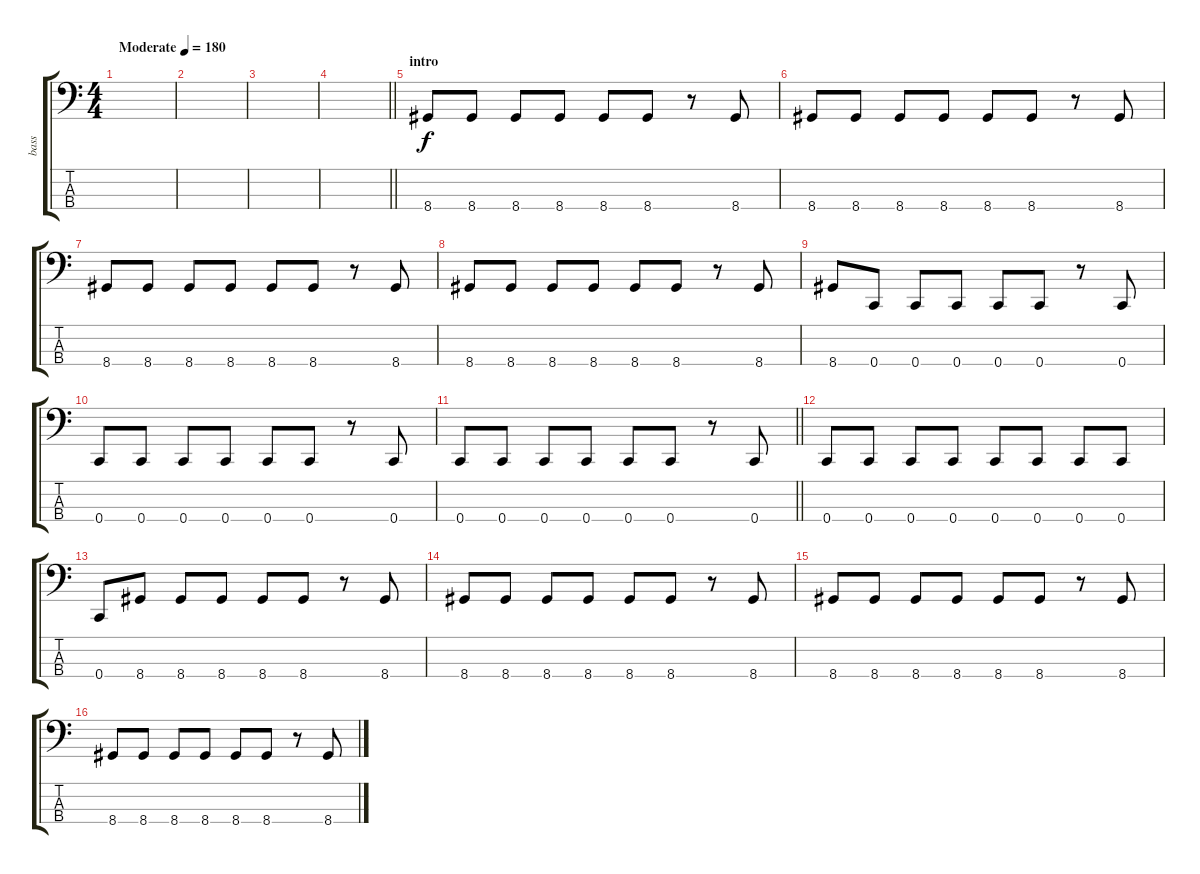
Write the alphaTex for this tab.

\track ("bass" "bass") {instrument electricbasspick}
\staff {score tabs}
\tuning (F2 C2 G1 C1) {hide}
\ts (4 4)
\tempo (180 "Moderate")
\clef f4
\ks c
|
|
|
\barLineRight lightlight
|
\section ("" "intro")
8.4.8 8.4.8 8.4.8 8.4.8 8.4.8 8.4.8 r.8 8.4.8 |
8.4.8 8.4.8 8.4.8 8.4.8 8.4.8 8.4.8 r.8 8.4.8 |
8.4.8 8.4.8 8.4.8 8.4.8 8.4.8 8.4.8 r.8 8.4.8 |
8.4.8 8.4.8 8.4.8 8.4.8 8.4.8 8.4.8 r.8 8.4.8 |
8.4.8 0.4.8 0.4.8 0.4.8 0.4.8 0.4.8 r.8 0.4.8 |
0.4.8 0.4.8 0.4.8 0.4.8 0.4.8 0.4.8 r.8 0.4.8 |
\barLineRight lightlight
0.4.8 0.4.8 0.4.8 0.4.8 0.4.8 0.4.8 r.8 0.4.8 |
0.4.8 0.4.8 0.4.8 0.4.8 0.4.8 0.4.8 0.4.8 0.4.8 |
0.4.8 8.4.8 8.4.8 8.4.8 8.4.8 8.4.8 r.8 8.4.8 |
8.4.8 8.4.8 8.4.8 8.4.8 8.4.8 8.4.8 r.8 8.4.8 |
8.4.8 8.4.8 8.4.8 8.4.8 8.4.8 8.4.8 r.8 8.4.8 |
8.4.8 8.4.8 8.4.8 8.4.8 8.4.8 8.4.8 r.8 8.4.8
